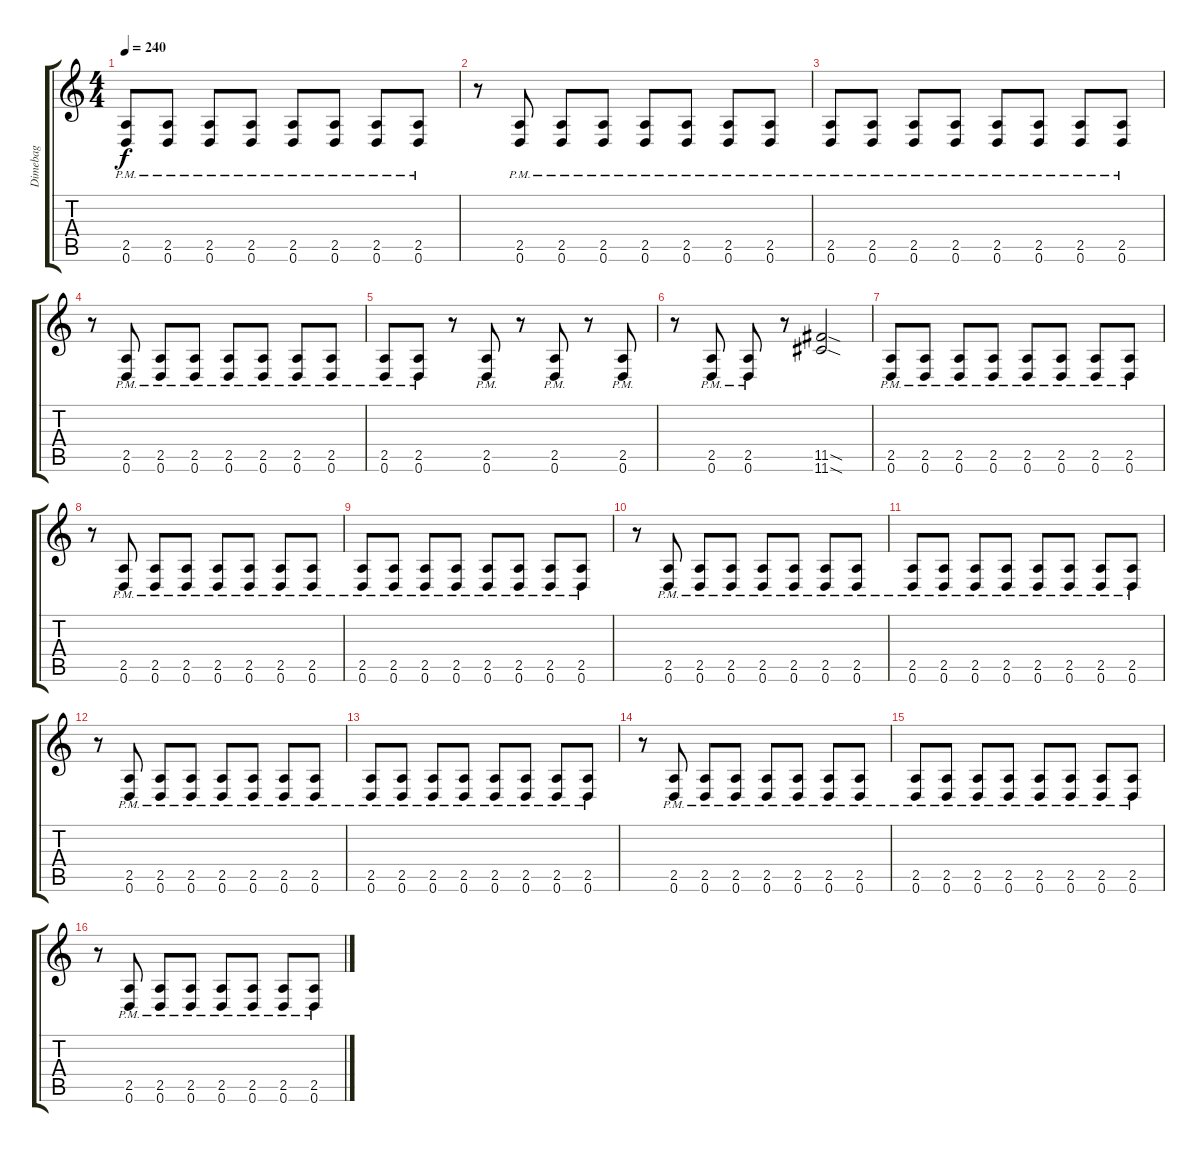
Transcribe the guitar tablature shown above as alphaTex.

\track ("Dimebag" "Dimebag") {instrument distortionguitar}
\staff {score tabs}
\tuning (D4 A3 F3 C3 G2 D2) {hide}
\ts (4 4)
\tempo 240
\clef g2
\ks c
(2.5{pm} 0.6).8{dy f} (2.5{pm} 0.6).8 (2.5{pm} 0.6).8 (2.5{pm} 0.6).8 (2.5{pm} 0.6).8 (2.5{pm} 0.6).8 (2.5{pm} 0.6).8 (2.5{pm} 0.6).8 |
r.8 (2.5{pm} 0.6).8 (2.5{pm} 0.6).8 (2.5{pm} 0.6).8 (2.5{pm} 0.6).8 (2.5{pm} 0.6).8 (2.5{pm} 0.6).8 (2.5{pm} 0.6).8 |
(2.5{pm} 0.6).8 (2.5{pm} 0.6).8 (2.5{pm} 0.6).8 (2.5{pm} 0.6).8 (2.5{pm} 0.6).8 (2.5{pm} 0.6).8 (2.5{pm} 0.6).8 (2.5{pm} 0.6).8 |
r.8 (2.5{pm} 0.6).8 (2.5{pm} 0.6).8 (2.5{pm} 0.6).8 (2.5{pm} 0.6).8 (2.5{pm} 0.6).8 (2.5{pm} 0.6).8 (2.5{pm} 0.6).8 |
(2.5{pm} 0.6).8 (2.5{pm} 0.6).8 r.8 (2.5{pm} 0.6).8 r.8 (2.5{pm} 0.6).8 r.8 (2.5{pm} 0.6).8 |
r.8 (2.5{pm} 0.6).8 (2.5{pm} 0.6).8 r.8 (11.5{sod} 11.6{sod}).2 |
(2.5{pm} 0.6).8 (2.5{pm} 0.6).8 (2.5{pm} 0.6).8 (2.5{pm} 0.6).8 (2.5{pm} 0.6).8 (2.5{pm} 0.6).8 (2.5{pm} 0.6).8 (2.5{pm} 0.6).8 |
r.8 (2.5{pm} 0.6).8 (2.5{pm} 0.6).8 (2.5{pm} 0.6).8 (2.5{pm} 0.6).8 (2.5{pm} 0.6).8 (2.5{pm} 0.6).8 (2.5{pm} 0.6).8 |
(2.5{pm} 0.6).8 (2.5{pm} 0.6).8 (2.5{pm} 0.6).8 (2.5{pm} 0.6).8 (2.5{pm} 0.6).8 (2.5{pm} 0.6).8 (2.5{pm} 0.6).8 (2.5{pm} 0.6).8 |
r.8 (2.5{pm} 0.6).8 (2.5{pm} 0.6).8 (2.5{pm} 0.6).8 (2.5{pm} 0.6).8 (2.5{pm} 0.6).8 (2.5{pm} 0.6).8 (2.5{pm} 0.6).8 |
(2.5{pm} 0.6).8 (2.5{pm} 0.6).8 (2.5{pm} 0.6).8 (2.5{pm} 0.6).8 (2.5{pm} 0.6).8 (2.5{pm} 0.6).8 (2.5{pm} 0.6).8 (2.5{pm} 0.6).8 |
r.8 (2.5{pm} 0.6).8 (2.5{pm} 0.6).8 (2.5{pm} 0.6).8 (2.5{pm} 0.6).8 (2.5{pm} 0.6).8 (2.5{pm} 0.6).8 (2.5{pm} 0.6).8 |
(2.5{pm} 0.6).8 (2.5{pm} 0.6).8 (2.5{pm} 0.6).8 (2.5{pm} 0.6).8 (2.5{pm} 0.6).8 (2.5{pm} 0.6).8 (2.5{pm} 0.6).8 (2.5{pm} 0.6).8 |
r.8 (2.5{pm} 0.6).8 (2.5{pm} 0.6).8 (2.5{pm} 0.6).8 (2.5{pm} 0.6).8 (2.5{pm} 0.6).8 (2.5{pm} 0.6).8 (2.5{pm} 0.6).8 |
(2.5{pm} 0.6).8 (2.5{pm} 0.6).8 (2.5{pm} 0.6).8 (2.5{pm} 0.6).8 (2.5{pm} 0.6).8 (2.5{pm} 0.6).8 (2.5{pm} 0.6).8 (2.5{pm} 0.6).8 |
r.8 (2.5{pm} 0.6).8 (2.5{pm} 0.6).8 (2.5{pm} 0.6).8 (2.5{pm} 0.6).8 (2.5{pm} 0.6).8 (2.5{pm} 0.6).8 (2.5{pm} 0.6).8
